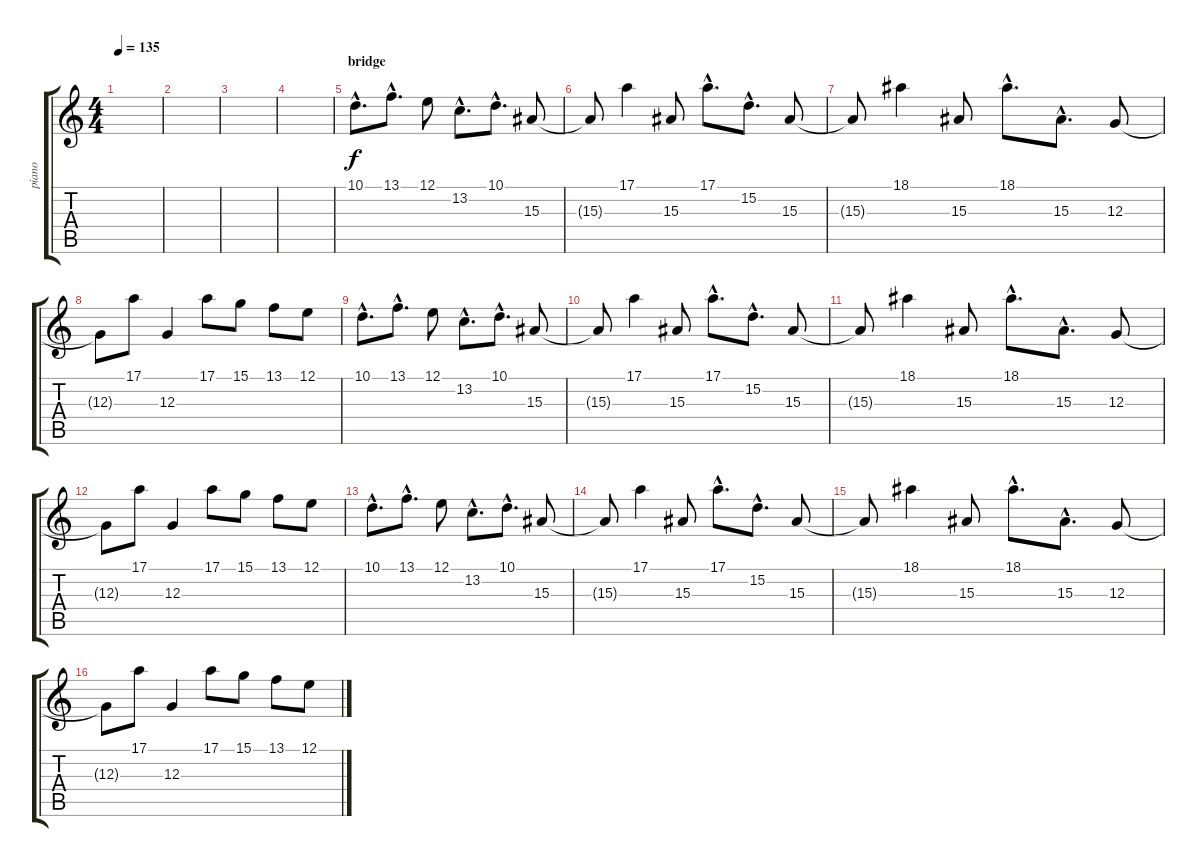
\track ("piano" "piano") {instrument brightacousticpiano}
\staff {score tabs}
\tuning (E4 B3 G3 D3 A2 E2) {hide}
\ts (4 4)
\tempo 135
\clef g2
\ks c
|
|
|
|
\section ("" "bridge")
10.1{hac}.8{d} 13.1{hac}.8{d} 12.1.8 13.2{hac}.8{d} 10.1{hac}.8{d} 15.3.8 |
15.3{t}.8 17.1.4 15.3.8 17.1{hac}.8{d} 15.2{hac}.8{d} 15.3.8 |
15.3{t}.8 18.1.4 15.3.8 18.1{hac}.8{d} 15.3{hac}.8{d} 12.3.8 |
12.3{t}.8 17.1.8 12.3.4 17.1.8 15.1.8 13.1.8 12.1.8 |
10.1{hac}.8{d} 13.1{hac}.8{d} 12.1.8 13.2{hac}.8{d} 10.1{hac}.8{d} 15.3.8 |
15.3{t}.8 17.1.4 15.3.8 17.1{hac}.8{d} 15.2{hac}.8{d} 15.3.8 |
15.3{t}.8 18.1.4 15.3.8 18.1{hac}.8{d} 15.3{hac}.8{d} 12.3.8 |
12.3{t}.8 17.1.8 12.3.4 17.1.8 15.1.8 13.1.8 12.1.8 |
10.1{hac}.8{d} 13.1{hac}.8{d} 12.1.8 13.2{hac}.8{d} 10.1{hac}.8{d} 15.3.8 |
15.3{t}.8 17.1.4 15.3.8 17.1{hac}.8{d} 15.2{hac}.8{d} 15.3.8 |
15.3{t}.8 18.1.4 15.3.8 18.1{hac}.8{d} 15.3{hac}.8{d} 12.3.8 |
12.3{t}.8 17.1.8 12.3.4 17.1.8 15.1.8 13.1.8 12.1.8
